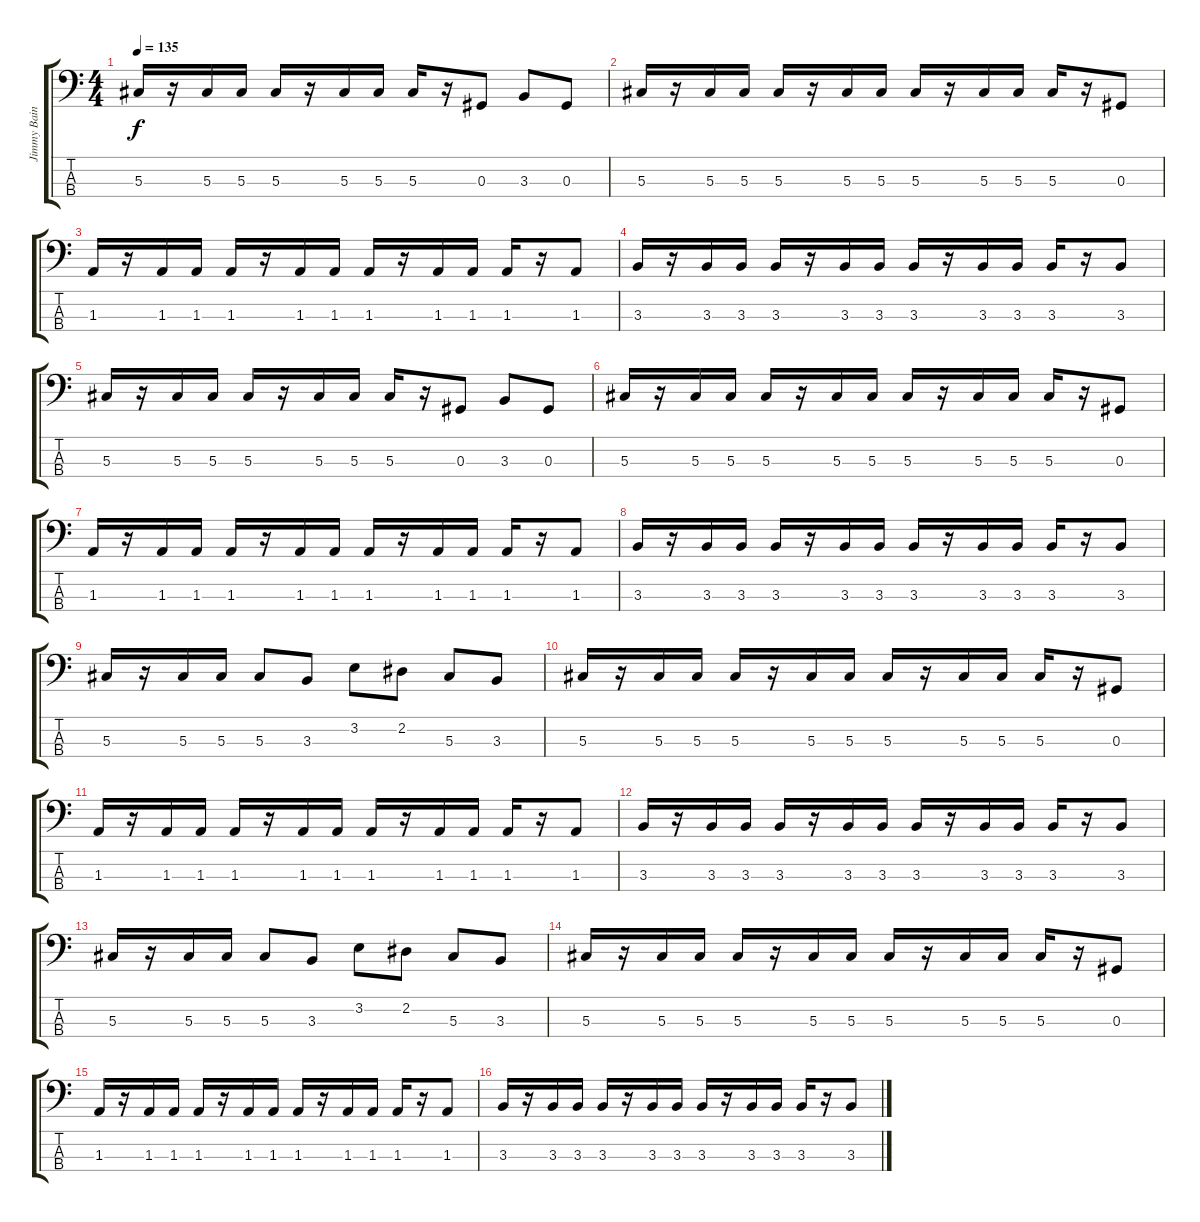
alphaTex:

\track ("Jimmy Bain" "Jimmy Bain") {instrument electricbassfinger}
\staff {score tabs}
\tuning (Gb2 Db2 Ab1 Eb1) {hide}
\ts (4 4)
\tempo 135
\clef f4
\ks c
5.3.16{dy f} r.16 5.3.16 5.3.16 5.3.16 r.16 5.3.16 5.3.16 5.3.16 r.16 0.3.8 3.3.8 0.3.8 |
5.3.16 r.16 5.3.16 5.3.16 5.3.16 r.16 5.3.16 5.3.16 5.3.16 r.16 5.3.16 5.3.16 5.3.16 r.16 0.3.8 |
1.3.16 r.16 1.3.16 1.3.16 1.3.16 r.16 1.3.16 1.3.16 1.3.16 r.16 1.3.16 1.3.16 1.3.16 r.16 1.3.8 |
3.3.16 r.16 3.3.16 3.3.16 3.3.16 r.16 3.3.16 3.3.16 3.3.16 r.16 3.3.16 3.3.16 3.3.16 r.16 3.3.8 |
5.3.16 r.16 5.3.16 5.3.16 5.3.16 r.16 5.3.16 5.3.16 5.3.16 r.16 0.3.8 3.3.8 0.3.8 |
5.3.16 r.16 5.3.16 5.3.16 5.3.16 r.16 5.3.16 5.3.16 5.3.16 r.16 5.3.16 5.3.16 5.3.16 r.16 0.3.8 |
1.3.16 r.16 1.3.16 1.3.16 1.3.16 r.16 1.3.16 1.3.16 1.3.16 r.16 1.3.16 1.3.16 1.3.16 r.16 1.3.8 |
3.3.16 r.16 3.3.16 3.3.16 3.3.16 r.16 3.3.16 3.3.16 3.3.16 r.16 3.3.16 3.3.16 3.3.16 r.16 3.3.8 |
5.3.16 r.16 5.3.16 5.3.16 5.3.8 3.3.8 3.2.8 2.2.8 5.3.8 3.3.8 |
5.3.16 r.16 5.3.16 5.3.16 5.3.16 r.16 5.3.16 5.3.16 5.3.16 r.16 5.3.16 5.3.16 5.3.16 r.16 0.3.8 |
1.3.16 r.16 1.3.16 1.3.16 1.3.16 r.16 1.3.16 1.3.16 1.3.16 r.16 1.3.16 1.3.16 1.3.16 r.16 1.3.8 |
3.3.16 r.16 3.3.16 3.3.16 3.3.16 r.16 3.3.16 3.3.16 3.3.16 r.16 3.3.16 3.3.16 3.3.16 r.16 3.3.8 |
5.3.16 r.16 5.3.16 5.3.16 5.3.8 3.3.8 3.2.8 2.2.8 5.3.8 3.3.8 |
5.3.16 r.16 5.3.16 5.3.16 5.3.16 r.16 5.3.16 5.3.16 5.3.16 r.16 5.3.16 5.3.16 5.3.16 r.16 0.3.8 |
1.3.16 r.16 1.3.16 1.3.16 1.3.16 r.16 1.3.16 1.3.16 1.3.16 r.16 1.3.16 1.3.16 1.3.16 r.16 1.3.8 |
3.3.16 r.16 3.3.16 3.3.16 3.3.16 r.16 3.3.16 3.3.16 3.3.16 r.16 3.3.16 3.3.16 3.3.16 r.16 3.3.8
